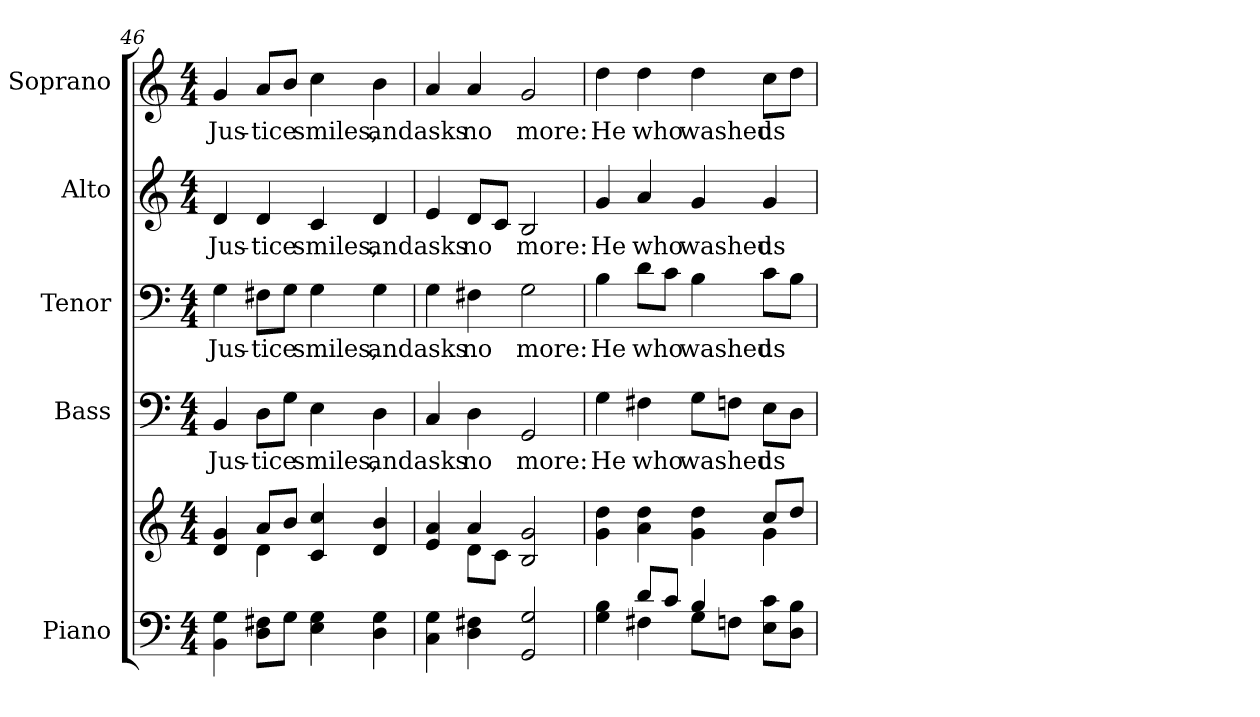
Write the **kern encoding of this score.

**kern	**kern	**kern	**text	**kern	**text	**kern	**text	**kern	**text
*part5	*part5	*part4	*part4	*part3	*part3	*part2	*part2	*part1	*part1
*staff6	*staff5	*staff4	*staff4	*staff3	*staff3	*staff2	*staff2	*staff1	*staff1
*I"Piano	*	*I"Bass	*	*I"Tenor	*	*I"Alto	*	*I"Soprano	*
*I'Pno.	*	*I'B.	*	*I'T.	*	*I'A.	*	*I'S.	*
*clefF4	*clefG2	*clefF4	*	*clefF4	*	*clefG2	*	*clefG2	*
*k[]	*k[]	*k[]	*	*k[]	*	*k[]	*	*k[]	*
*C:	*C:	*C:	*	*C:	*	*C:	*	*C:	*
*M4/4	*M4/4	*M4/4	*	*M4/4	*	*M4/4	*	*M4/4	*
=46	=46	=46	=46	=46	=46	=46	=46	=46	=46
*	*^	*	*	*	*	*	*	*	*
!	!	!	!	!LO:LY:b:color=#000000	!	!	!	!	!	!
!	!	!	!	!	!	!LO:LY:b:color=#000000	!	!	!	!
!	!	!	!	!	!	!	!	!LO:LY:b:color=#000000	!	!
!	!	!	!	!	!	!	!	!	!	!LO:LY:b:color=#000000
4BBi\ 4Gi	4di/ 4gi	4ryy	4BBi/	Jus-	4Gi\	Jus-	4di/	Jus-	4gi/	Jus-
!	!	!	!	!LO:LY:b:color=#000000	!	!	!	!	!	!
!	!	!	!	!	!	!LO:LY:b:color=#000000	!	!	!	!
!	!	!	!	!	!	!	!	!LO:LY:b:color=#000000	!	!
!	!	!	!	!	!	!	!	!	!	!LO:LY:b:color=#000000
8Di\ 8F#XiL	8ai/L	4di\	8Di\L	-tice	8F#Xi\L	-tice	4di/	-tice	8ai/L	-tice
8Gi\J	8bi/J	.	8Gi\J	.	8Gi\J	.	.	.	8bi/J	.
!	!	!	!	!LO:LY:b:color=#000000	!	!	!	!	!	!
!	!	!	!	!	!	!LO:LY:b:color=#000000	!	!	!	!
!	!	!	!	!	!	!	!	!LO:LY:b:color=#000000	!	!
!	!	!	!	!	!	!	!	!	!	!LO:LY:b:color=#000000
4Ei\ 4Gi	4ci/ 4cci	2ryy	4Ei\	smiles,	4Gi\	smiles,	4ci/	smiles,	4cci\	smiles,
!	!	!	!	!LO:LY:b:color=#000000	!	!	!	!	!	!
!	!	!	!	!	!	!LO:LY:b:color=#000000	!	!	!	!
!	!	!	!	!	!	!	!	!LO:LY:b:color=#000000	!	!
!	!	!	!	!	!	!	!	!	!	!LO:LY:b:color=#000000
4Di\ 4Gi	4di/ 4bi	.	4Di\	and	4Gi\	and	4di/	and	4bi\	and
!!LO:PB:g=z
=47	=47	=47	=47	=47	=47	=47	=47	=47	=47	=47
!	!	!	!	!LO:LY:b:color=#000000	!	!	!	!	!	!
!	!	!	!	!	!	!LO:LY:b:color=#000000	!	!	!	!
!	!	!	!	!	!	!	!	!LO:LY:b:color=#000000	!	!
!	!	!	!	!	!	!	!	!	!	!LO:LY:b:color=#000000
4Ci\ 4Gi	4ei/ 4ai	4ryy	4Ci/	asks	4Gi\	asks	4ei/	asks	4ai/	asks
!	!	!	!	!LO:LY:b:color=#000000	!	!	!	!	!	!
!	!	!	!	!	!	!LO:LY:b:color=#000000	!	!	!	!
!	!	!	!	!	!	!	!	!LO:LY:b:color=#000000	!	!
!	!	!	!	!	!	!	!	!	!	!LO:LY:b:color=#000000
4Di\ 4F#Xi	4ai/	8di\L	4Di\	no	4F#Xi\	no	8di/L	no	4ai/	no
.	.	8ci\J	.	.	.	.	8ci/J	.	.	.
!	!	!	!	!LO:LY:b:color=#000000	!	!	!	!	!	!
!	!	!	!	!	!	!LO:LY:b:color=#000000	!	!	!	!
!	!	!	!	!	!	!	!	!LO:LY:b:color=#000000	!	!
!	!	!	!	!	!	!	!	!	!	!LO:LY:b:color=#000000
2GGi/ 2Gi	2Bi/ 2gi	2ryy	2GGi/	more:	2Gi\	more:	2Bi/	more:	2gi/	more:
=48	=48	=48	=48	=48	=48	=48	=48	=48	=48	=48
*^	*	*	*	*	*	*	*	*	*	*
!	!	!	!	!	!LO:LY:b:color=#000000	!	!	!	!	!	!
!	!	!	!	!	!	!	!LO:LY:b:color=#000000	!	!	!	!
!	!	!	!	!	!	!	!	!	!LO:LY:b:color=#000000	!	!
!	!	!	!	!	!	!	!	!	!	!	!LO:LY:b:color=#000000
4Gi\ 4Bi	4ryy	4gi\ 4ddi	2ryy	4Gi\	He	4Bi\	He	4gi/	He	4ddi\	He
!	!	!	!	!	!LO:LY:b:color=#000000	!	!	!	!	!	!
!	!	!	!	!	!	!	!LO:LY:b:color=#000000	!	!	!	!
!	!	!	!	!	!	!	!	!	!LO:LY:b:color=#000000	!	!
!	!	!	!	!	!	!	!	!	!	!	!LO:LY:b:color=#000000
8di/L	4F#Xi\	4ai\ 4ddi	.	4F#Xi\	who	8di\L	who	4ai/	who	4ddi\	who
8ci/J	.	.	.	.	.	8ci\J	.	.	.	.	.
!	!	!	!	!	!LO:LY:b:color=#000000	!	!	!	!	!	!
!	!	!	!	!	!	!	!LO:LY:b:color=#000000	!	!	!	!
!	!	!	!	!	!	!	!	!	!LO:LY:b:color=#000000	!	!
!	!	!	!	!	!	!	!	!	!	!	!LO:LY:b:color=#000000
4Bi/	8Gi\L	4gi\ 4ddi	4ryy	8Gi\L	washed	4Bi\	washed	4gi/	washed	4ddi\	washed
.	8Fni\J	.	.	8Fni\J	.	.	.	.	.	.	.
!	!	!	!	!	!LO:LY:b:color=#000000	!	!	!	!	!	!
!	!	!	!	!	!	!	!LO:LY:b:color=#000000	!	!	!	!
!	!	!	!	!	!	!	!	!	!LO:LY:b:color=#000000	!	!
!	!	!	!	!	!	!	!	!	!	!	!LO:LY:b:color=#000000
8Ei\ 8ciL	4ryy	8cci/L	4gi\	8Ei\L	us	8ci\L	us	4gi/	us	8cci\L	us
8Di\ 8BiJ	.	8ddi/J	.	8Di\J	.	8Bi\J	.	.	.	8ddi\J	.
*v	*v	*	*	*	*	*	*	*	*	*	*
*	*v	*v	*	*	*	*	*	*	*	*
=	=	=	=	=	=	=	=	=	=
*-	*-	*-	*-	*-	*-	*-	*-	*-	*-
